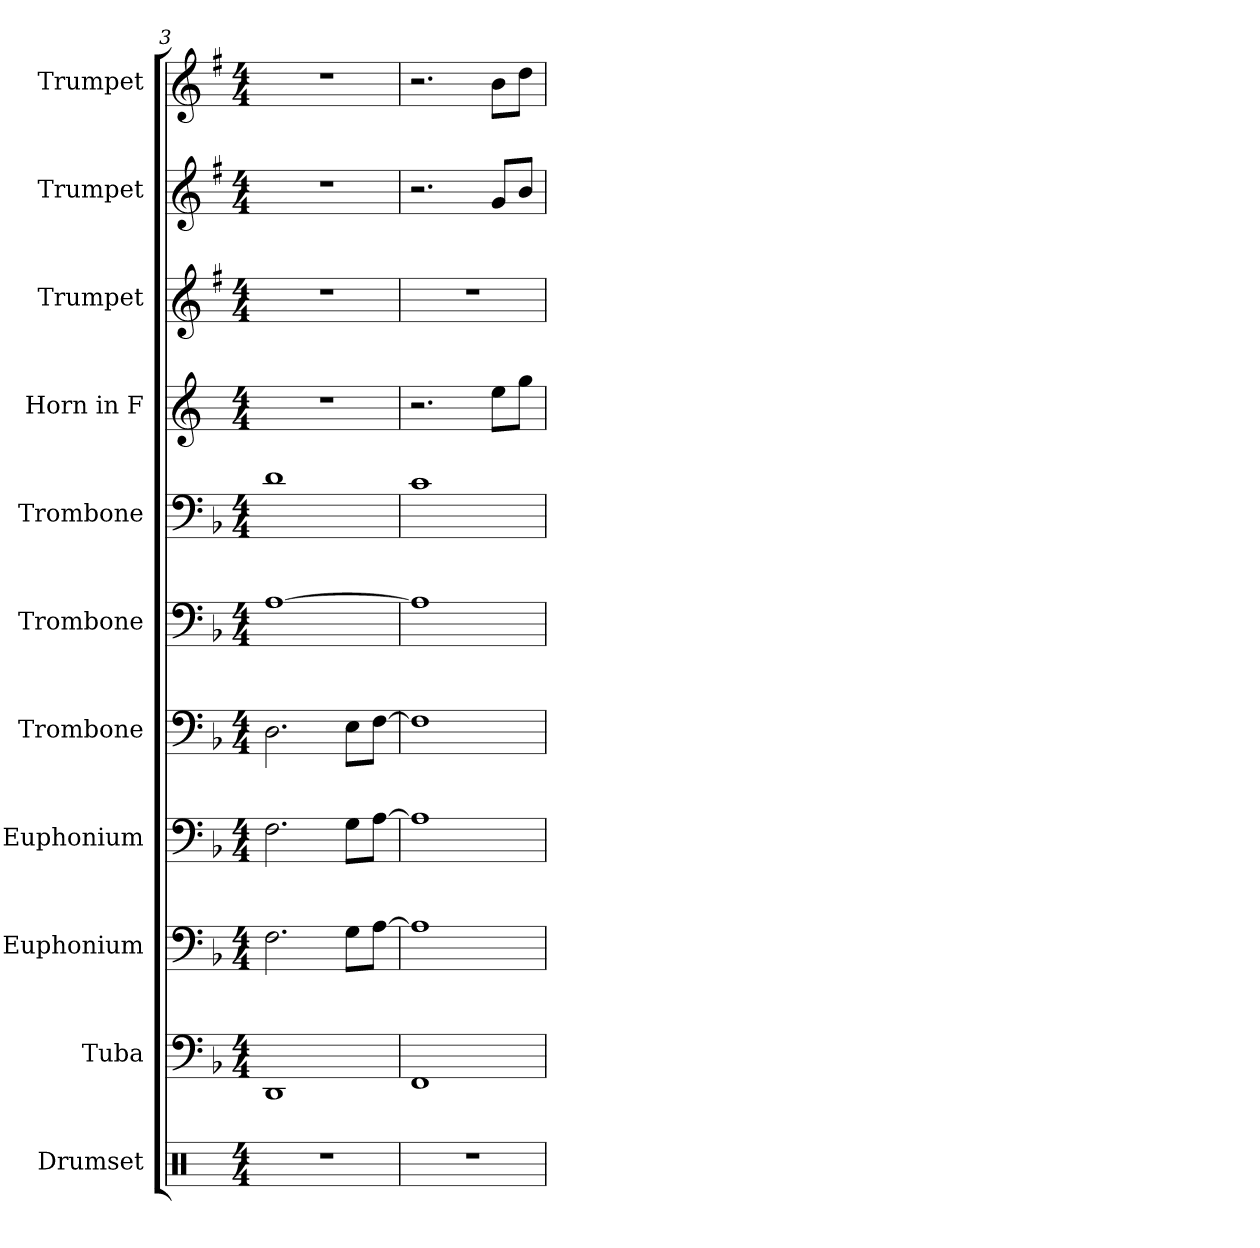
**kern	**kern	**kern	**kern	**kern	**kern	**kern	**kern	**kern	**kern	**kern
*part11	*part10	*part9	*part8	*part7	*part6	*part5	*part4	*part3	*part2	*part1
*staff11	*staff10	*staff9	*staff8	*staff7	*staff6	*staff5	*staff4	*staff3	*staff2	*staff1
*I"Drumset	*I"Tuba	*I"Euphonium	*I"Euphonium	*I"Trombone	*I"Trombone	*I"Trombone	*I"Horn in F	*I"Trumpet	*I"Trumpet	*I"Trumpet
*I'D. Set	*I'Tba.	*I'Euph.	*I'Euph.	*I'Tbn.	*I'Tbn.	*I'Tbn.	*	*I'Tpt.	*I'Tpt.	*I'Tpt.
*clefX	*clefF4	*clefF4	*clefF4	*clefF4	*clefF4	*clefF4	*clefG2	*clefG2	*clefG2	*clefG2
*	*	*	*	*	*	*	*ITrd4c7	*ITrd1c2	*ITrd1c2	*ITrd1c2
*k[]	*k[b-]	*k[b-]	*k[b-]	*k[b-]	*k[b-]	*k[b-]	*k[b-]	*k[b-]	*k[b-]	*k[b-]
*M4/4	*M4/4	*M4/4	*M4/4	*M4/4	*M4/4	*M4/4	*M4/4	*M4/4	*M4/4	*M4/4
=3	=3	=3	=3	=3	=3	=3	=3	=3	=3	=3
1r	1DD	2.F\	2.F\	2.D\	[1A	1d	1r	1r	1r	1r
.	.	8G\L	8G\L	8E\L	.	.	.	.	.	.
.	.	[8A\J	[8A\J	[8F\J	.	.	.	.	.	.
=4	=4	=4	=4	=4	=4	=4	=4	=4	=4	=4
1r	1FF	1A]	1A]	1F]	1A]	1c	2.r	1r	2.r	2.r
.	.	.	.	.	.	.	8a\L	.	8f/L	8a\L
.	.	.	.	.	.	.	8cc\J	.	8a/J	8cc\J
=	=	=	=	=	=	=	=	=	=	=
*-	*-	*-	*-	*-	*-	*-	*-	*-	*-	*-
